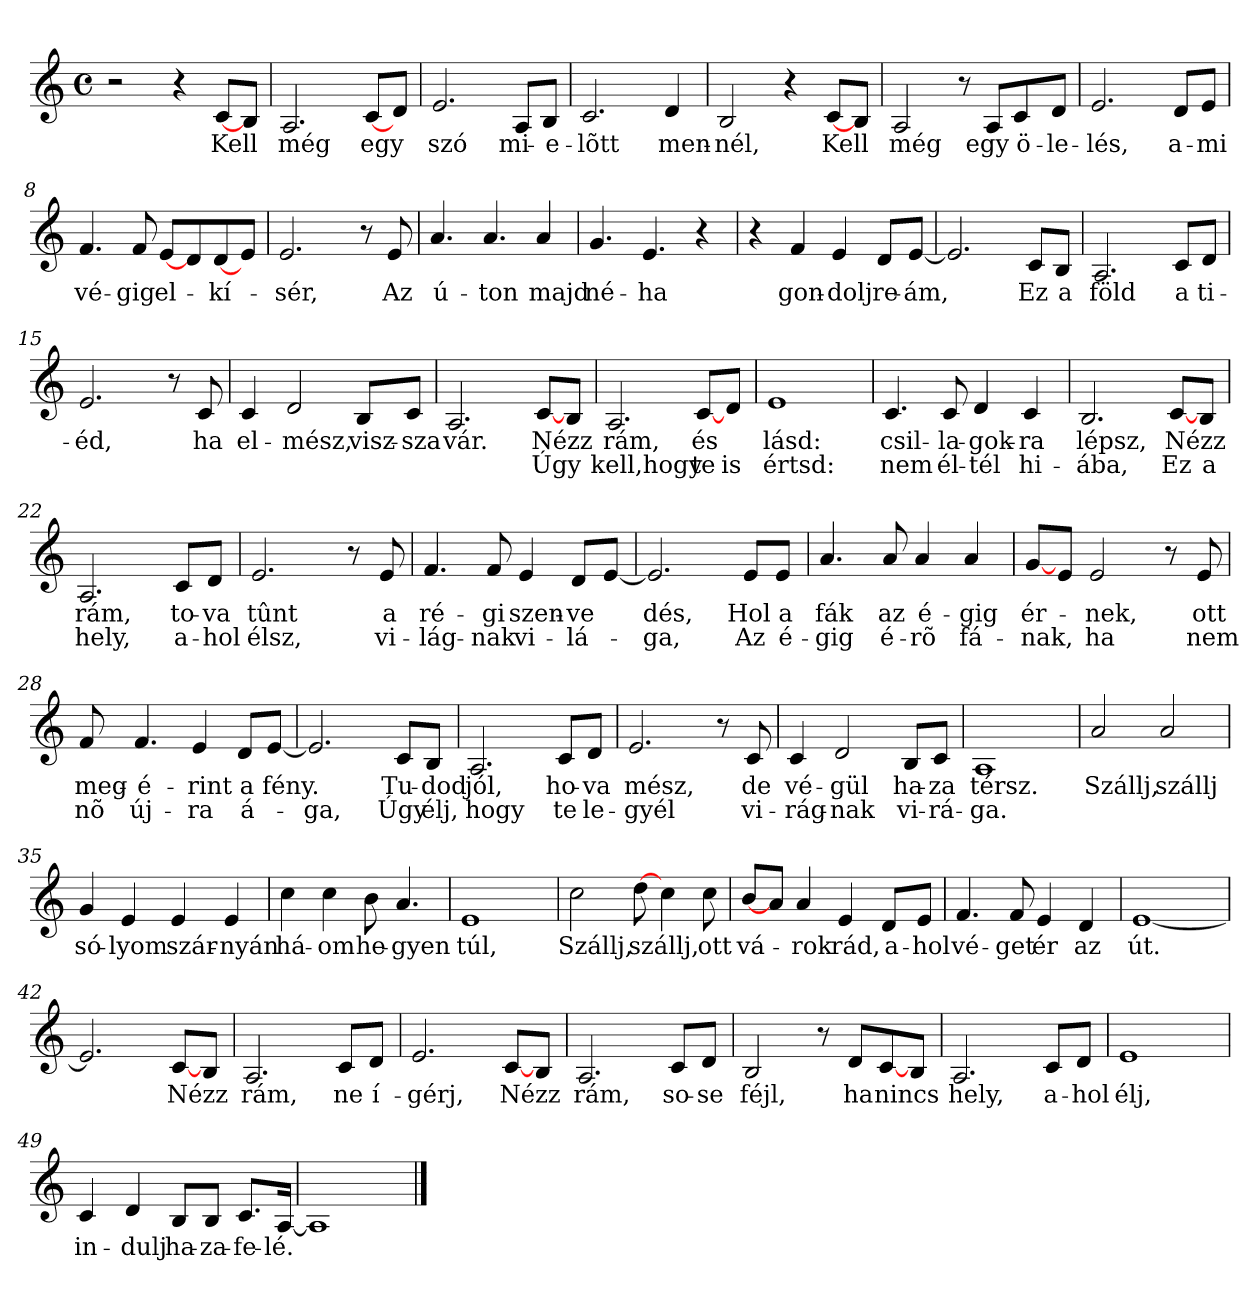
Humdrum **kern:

**kern	**text	**text
*part1	*part1	*part1
*staff1	*staff1	*staff1
*clefG2	*	*
*k[]	*	*
*C:	*	*
*M4/4	*	*
*met(c)	*	*
=1	=1	=1
2r	.	.
4r	.	.
!	!LO:LY:b	!
[8c/L	Kell	.
8B/J	.	.
=2	=2	=2
!	!LO:LY:b	!
2.A/	még	.
!	!LO:LY:b	!
[8c/L	egy	.
8d/J	.	.
=3	=3	=3
!	!LO:LY:b	!
2.e/	szó	.
!	!LO:LY:b	!
8A/L	mi-	.
!	!LO:LY:b	!
8B/J	-e-	.
=4	=4	=4
!	!LO:LY:b	!
2.c/	-lõtt	.
!	!LO:LY:b	!
4d/	men-	.
=5	=5	=5
!	!LO:LY:b	!
2B/	-nél,	.
4r	.	.
!	!LO:LY:b	!
[8c/L	Kell	.
8B/J	.	.
!!LO:LB:g=z
=6	=6	=6
!	!LO:LY:b	!
2A/	még	.
8r	.	.
!	!LO:LY:b	!
8A/L	egy	.
!	!LO:LY:b	!
8c/	ö-	.
!	!LO:LY:b	!
8d/J	-le-	.
=7	=7	=7
!	!LO:LY:b	!
2.e/	-lés,	.
!	!LO:LY:b	!
8d/L	a-	.
!	!LO:LY:b	!
8e/J	-mi	.
=8	=8	=8
!	!LO:LY:b	!
4.f/	vé-	.
!	!LO:LY:b	!
8f/	-gig	.
!	!LO:LY:b	!
[8e/L	el-	.
8d/	.	.
!	!LO:LY:b	!
[8d/	-kí-	.
8e/J	.	.
=9	=9	=9
!	!LO:LY:b	!
2.e/	-sér,	.
8r	.	.
!	!LO:LY:b	!
8e/	Az	.
=10	=10	=10
!	!LO:LY:b	!
4.a/	ú-	.
!	!LO:LY:b	!
4.a/	-ton	.
!	!LO:LY:b	!
4a/	majd	.
=11	=11	=11
!	!LO:LY:b	!
4.g/	né-	.
!	!LO:LY:b	!
4.e/	-ha	.
4r	.	.
!!LO:LB:g=z
=12	=12	=12
4r	.	.
!	!LO:LY:b	!
4f/	gon-	.
!	!LO:LY:b	!
4e/	-dolj	.
!	!LO:LY:b	!
8d/L	re-	.
!	!LO:LY:b	!
[8e/J	-ám,	.
=13	=13	=13
2.e/]	.	.
!	!LO:LY:b	!
8c/L	Ez	.
!	!LO:LY:b	!
8B/J	a	.
=14	=14	=14
!	!LO:LY:b	!
2.A/	föld	.
!	!LO:LY:b	!
8c/L	a	.
!	!LO:LY:b	!
8d/J	ti-	.
=15	=15	=15
!	!LO:LY:b	!
2.e/	-éd,	.
8r	.	.
!	!LO:LY:b	!
8c/	ha	.
=16	=16	=16
!	!LO:LY:b	!
4c/	el-	.
!	!LO:LY:b	!
2d/	-mész,	.
!	!LO:LY:b	!
8B/L	visz-	.
!	!LO:LY:b	!
8c/J	-sza	.
=17	=17	=17
!	!LO:LY:b	!
2.A/	vár.	.
!	!LO:LY:b	!LO:LY:b
[8c/L	Nézz	Úgy
8B/J	.	.
!!LO:LB:g=z
=18	=18	=18
!	!LO:LY:b	!LO:LY:b
2.A/	rám,	kell,hogy
!	!LO:LY:b	!LO:LY:b
[8c/L	és	te
!	!	!LO:LY:b
8d/J	.	is
=19	=19	=19
!	!LO:LY:b	!LO:LY:b
1e	lásd:	értsd:
=20	=20	=20
!	!LO:LY:b	!LO:LY:b
4.c/	csil-	nem
!	!LO:LY:b	!LO:LY:b
8c/	-la-	él-
!	!LO:LY:b	!LO:LY:b
4d/	-gok-	-tél
!	!LO:LY:b	!LO:LY:b
4c/	-ra	hi-
=21	=21	=21
!	!LO:LY:b	!LO:LY:b
2.B/	lépsz,	-ába,
!	!LO:LY:b	!LO:LY:b
[8c/L	Nézz	Ez
!	!	!LO:LY:b
8B/J	.	a
=22	=22	=22
!	!LO:LY:b	!LO:LY:b
2.A/	rám,	hely,
!	!LO:LY:b	!LO:LY:b
8c/L	to-	a-
!	!LO:LY:b	!LO:LY:b
8d/J	-va	-hol
=23	=23	=23
!	!LO:LY:b	!LO:LY:b
2.e/	tûnt	élsz,
8r	.	.
!	!LO:LY:b	!LO:LY:b
8e/	a	vi-
!!LO:LB:g=z
=24	=24	=24
!	!LO:LY:b	!LO:LY:b
4.f/	ré-	-lág-
!	!LO:LY:b	!LO:LY:b
8f/	-gi	-nak
!	!LO:LY:b	!LO:LY:b
4e/	szen-	vi-
!	!LO:LY:b	!LO:LY:b
8d/L	-ve	-lá-
[8e/J	.	.
=25	=25	=25
!	!LO:LY:b	!LO:LY:b
2.e/]	dés,	-ga,
!	!LO:LY:b	!LO:LY:b
8e/L	Hol	Az
!	!LO:LY:b	!LO:LY:b
8e/J	a	é-
=26	=26	=26
!	!LO:LY:b	!LO:LY:b
4.a/	fák	-gig
!	!LO:LY:b	!LO:LY:b
8a/	az	é-
!	!LO:LY:b	!LO:LY:b
4a/	é-	-rõ
!	!LO:LY:b	!LO:LY:b
4a/	-gig	fá-
=27	=27	=27
!	!LO:LY:b	!LO:LY:b
[8g/L	ér-	-nak,
8e/J	.	.
!	!LO:LY:b	!LO:LY:b
2e/	-nek,	ha
8r	.	.
!	!LO:LY:b	!LO:LY:b
8e/	ott	nem
=28	=28	=28
!	!LO:LY:b	!LO:LY:b
8f/	meg-	nõ
!	!LO:LY:b	!LO:LY:b
4.f/	-é-	új-
!	!LO:LY:b	!LO:LY:b
4e/	-rint	-ra
!	!LO:LY:b	!LO:LY:b
8d/L	a	á-
!	!LO:LY:b	!
[8e/J	fény.	.
!!LO:LB:g=z
=29	=29	=29
!	!	!LO:LY:b
2.e/]	.	-ga,
!	!LO:LY:b	!LO:LY:b
8c/L	Tu-	Úgy
!	!LO:LY:b	!LO:LY:b
8B/J	-dod	élj,
=30	=30	=30
!	!LO:LY:b	!LO:LY:b
2.A/	jól,	hogy
!	!LO:LY:b	!LO:LY:b
8c/L	ho-	te
!	!LO:LY:b	!LO:LY:b
8d/J	-va	le-
=31	=31	=31
!	!LO:LY:b	!LO:LY:b
2.e/	mész,	-gyél
8r	.	.
!	!LO:LY:b	!LO:LY:b
8c/	de	vi-
=32	=32	=32
!	!LO:LY:b	!LO:LY:b
4c/	vé-	-rág-
!	!LO:LY:b	!LO:LY:b
2d/	-gül	-nak
!	!LO:LY:b	!LO:LY:b
8B/L	ha-	vi-
!	!LO:LY:b	!LO:LY:b
8c/J	-za	-rá-
=33	=33	=33
!	!LO:LY:b	!LO:LY:b
1A	térsz.	-ga.
=34	=34	=34
!	!LO:LY:b	!
2a/	Szállj,	.
!	!LO:LY:b	!
2a/	szállj	.
!!LO:LB:g=z
=35	=35	=35
!	!LO:LY:b	!
4g/	só-	.
!	!LO:LY:b	!
4e/	-lyom	.
!	!LO:LY:b	!
4e/	szár-	.
!	!LO:LY:b	!
4e/	-nyán	.
=36	=36	=36
!	!LO:LY:b	!
4cc\	há-	.
!	!LO:LY:b	!
4cc\	-om	.
!	!LO:LY:b	!
8b\	he-	.
!	!LO:LY:b	!
4.a/	-gyen	.
=37	=37	=37
!	!LO:LY:b	!
1e	túl,	.
!!LO:LB:g=z
=38	=38	=38
!	!LO:LY:b	!
2cc\	Szállj,	.
!	!LO:LY:b	!
[8dd\	szállj,	.
4cc\	.	.
!	!LO:LY:b	!
8cc\	ott	.
=39	=39	=39
!	!LO:LY:b	!
[8b/L	vá-	.
8a/J	.	.
!	!LO:LY:b	!
4a/	-rok	.
!	!LO:LY:b	!
4e/	rád,	.
!	!LO:LY:b	!
8d/L	a-	.
!	!LO:LY:b	!
8e/J	-hol	.
=40	=40	=40
!	!LO:LY:b	!
4.f/	vé-	.
!	!LO:LY:b	!
8f/	-get	.
!	!LO:LY:b	!
4e/	ér	.
!	!LO:LY:b	!
4d/	az	.
=41	=41	=41
!	!LO:LY:b	!
[1e	út.	.
=42	=42	=42
2.e/]	.	.
!	!LO:LY:b	!
[8c/L	Nézz	.
8B/J	.	.
=43	=43	=43
!	!LO:LY:b	!
2.A/	rám,	.
!	!LO:LY:b	!
8c/L	ne	.
!	!LO:LY:b	!
8d/J	í-	.
!!LO:PB:g=z
=44	=44	=44
!	!LO:LY:b	!
2.e/	-gérj,	.
!	!LO:LY:b	!
[8c/L	Nézz	.
8B/J	.	.
=45	=45	=45
!	!LO:LY:b	!
2.A/	rám,	.
!	!LO:LY:b	!
8c/L	so-	.
!	!LO:LY:b	!
8d/J	-se	.
=46	=46	=46
!	!LO:LY:b	!
2B/	féjl,	.
8r	.	.
!	!LO:LY:b	!
8d/L	ha	.
!	!LO:LY:b	!
[8c/	nincs	.
8B/J	.	.
=47	=47	=47
!	!LO:LY:b	!
2.A/	hely,	.
!	!LO:LY:b	!
8c/L	a-	.
!	!LO:LY:b	!
8d/J	-hol	.
=48	=48	=48
!	!LO:LY:b	!
1e	élj,	.
!!LO:LB:g=z
=49	=49	=49
!	!LO:LY:b	!
4c/	in-	.
!	!LO:LY:b	!
4d/	-dulj	.
!	!LO:LY:b	!
8B/L	ha-	.
!	!LO:LY:b	!
8B/J	-za-	.
!	!LO:LY:b	!
8.c/L	-fe-	.
!	!LO:LY:b	!
[16A/Jk	-lé.	.
=50	=50	=50
1A]	.	.
==	==	==
*-	*-	*-
